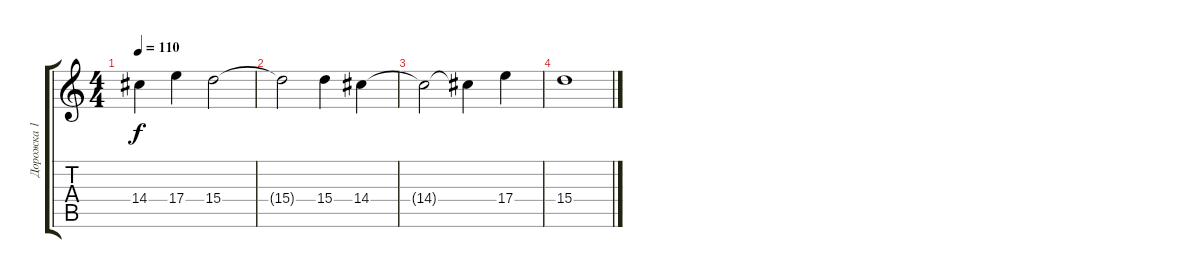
\track ("Дорожка 1" "Дорожка 1") {instrument distortionguitar}
\staff {score tabs}
\tuning (Db4 Ab3 E3 B2 Gb2 B1) {hide}
\ts (4 4)
\tempo 110
\clef g2
\ks c
14.4{t}.4{dy f} 17.4.4 15.4.2 |
15.4{t}.2 15.4.4 14.4.4 |
14.4{t}.2 14.4{t}.4 17.4.4 |
15.4.1
